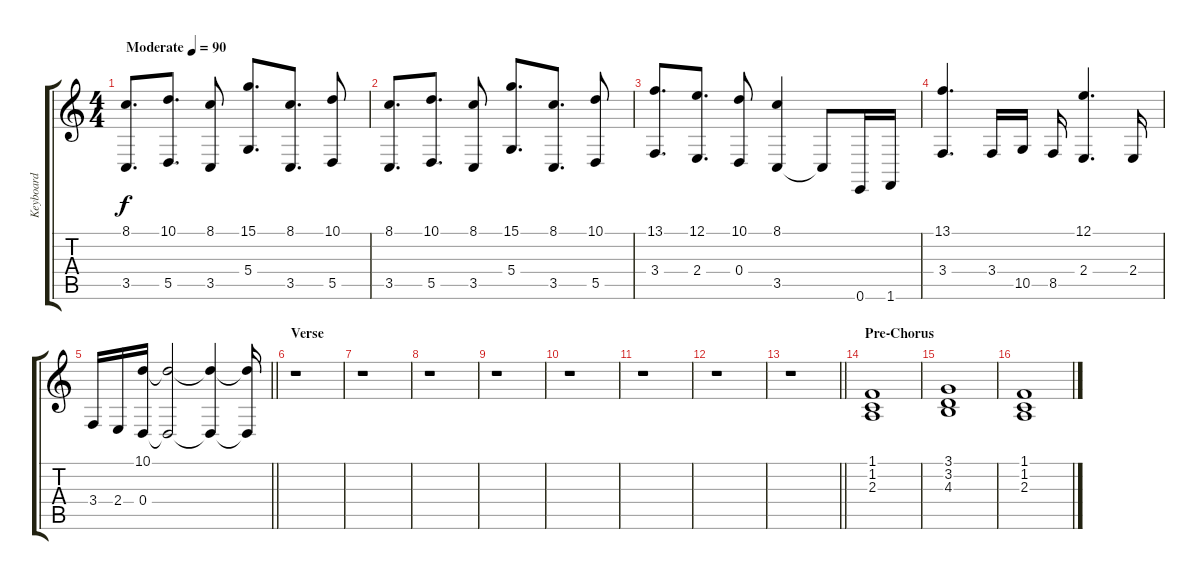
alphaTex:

\track ("Keyboard" "Keyboard") {instrument pad2warm}
\staff {score tabs}
\tuning (E4 B3 G3 D3 A2 E2) {hide}
\ts (4 4)
\tempo (90 "Moderate")
\clef g2
\ks c
(8.1 3.5).8{d dy f instrument pad2warm} (10.1 5.5).8{d} (8.1 3.5).8 (15.1 5.4).8{d} (8.1 3.5).8{d} (10.1 5.5).8 |
(8.1 3.5).8{d} (10.1 5.5).8{d} (8.1 3.5).8 (15.1 5.4).8{d} (8.1 3.5).8{d} (10.1 5.5).8 |
(13.1 3.4).8{d} (12.1 2.4).8{d} (10.1 0.4).8 (8.1 3.5).4 3.5{t}.8 0.6.16 1.6.16 |
(13.1 3.4).4{d} 3.4.16 10.5.16 8.5.16 (12.1 2.4).4{d} 2.4.16 |
\barLineRight lightlight
3.4.16 2.4.16 (10.1 0.4).16 (10.1{t} 0.4{t}).2 (10.1{t} 0.4{t}).4 (10.1{t} 0.4{t}).16 |
\section ("" "Verse")
r.1 |
r.1 |
r.1 |
r.1 |
r.1 |
r.1 |
r.1 |
\barLineRight lightlight
r.1 |
\section ("" "Pre-Chorus")
(1.1 1.2 2.3).1{volume 6} |
(3.1 3.2 4.3).1 |
(1.1 1.2 2.3).1
